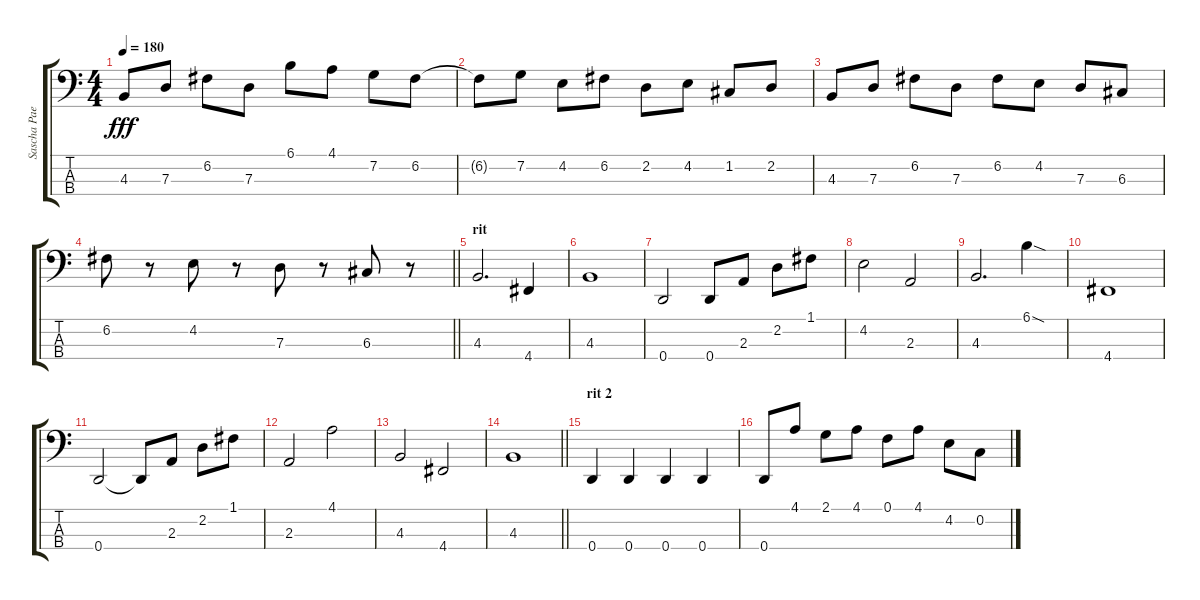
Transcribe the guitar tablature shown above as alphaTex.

\track ("Sascha Paeth" "Sascha Pae") {instrument electricbassfinger}
\staff {score tabs}
\tuning (F2 C2 G1 D1) {hide}
\ts (4 4)
\tempo 180
\clef f4
\ks c
4.3.8{dy fff} 7.3.8 6.2.8 7.3.8 6.1.8 4.1.8 7.2.8 6.2.8 |
6.2{t}.8 7.2.8 4.2.8 6.2.8 2.2.8 4.2.8 1.2.8 2.2.8 |
4.3.8 7.3.8 6.2.8 7.3.8 6.2.8 4.2.8 7.3.8 6.3.8 |
\barLineRight lightlight
6.2.8 r.8 4.2.8 r.8 7.3.8 r.8 6.3.8 r.8 |
\section ("" "rit")
4.3.2{d} 4.4.4 |
4.3.1 |
0.4.2 0.4.8 2.3.8 2.2.8 1.1.8 |
4.2.2 2.3.2 |
4.3.2{d} 6.1{sod}.4 |
4.4.1 |
0.4.2 0.4{t}.8 2.3.8 2.2.8 1.1.8 |
2.3.2 4.1.2 |
4.3.2 4.4.2 |
\barLineRight lightlight
4.3.1 |
\section ("" "rit 2")
0.4.4 0.4.4 0.4.4 0.4.4 |
0.4.8 4.1.8 2.1.8 4.1.8 0.1.8 4.1.8 4.2.8 0.2.8
